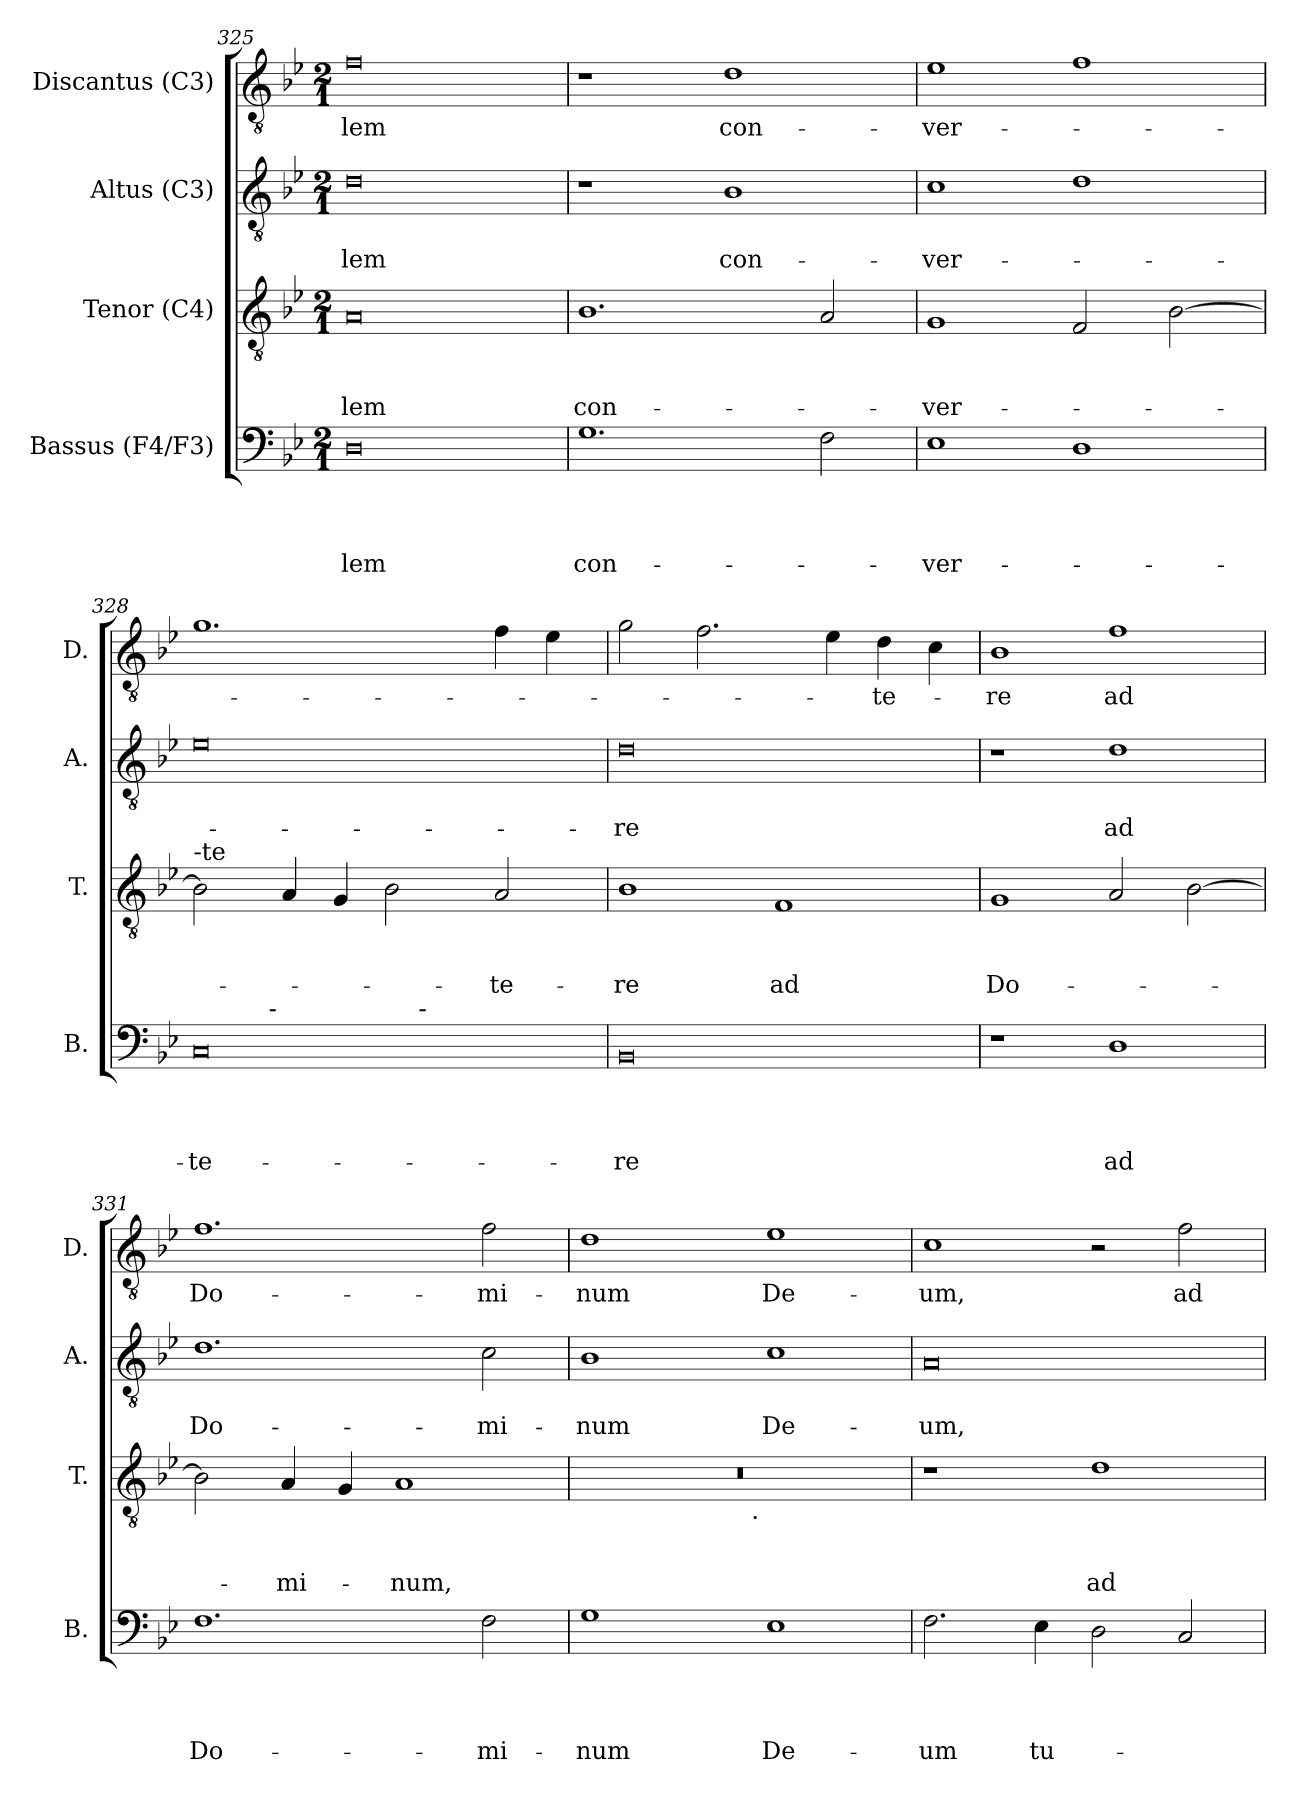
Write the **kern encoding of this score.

**kern	**text	**text	**text	**text	**kern	**text	**text	**text	**kern	**text	**text	**kern	**text
*part4	*part4	*part4	*part4	*part4	*part3	*part3	*part3	*part3	*part2	*part2	*part2	*part1	*part1
*staff4	*staff4	*staff4	*staff4	*staff4	*staff3	*staff3	*staff3	*staff3	*staff2	*staff2	*staff2	*staff1	*staff1
*I"Bassus (F4/F3)	*	*	*	*	*I"Tenor (C4)	*	*	*	*I"Altus (C3)	*	*	*I"Discantus (C3)	*
*I'B.	*	*	*	*	*I'T.	*	*	*	*I'A.	*	*	*I'D.	*
*clefF4	*	*	*	*	*clefGv2	*	*	*	*clefGv2	*	*	*clefGv2	*
*k[b-e-]	*	*	*	*	*k[b-e-]	*	*	*	*k[b-e-]	*	*	*k[b-e-]	*
*B-:	*	*	*	*	*B-:	*	*	*	*B-:	*	*	*B-:	*
*M2/1	*	*	*	*	*M2/1	*	*	*	*M2/1	*	*	*M2/1	*
=325	=325	=325	=325	=325	=325	=325	=325	=325	=325	=325	=325	=325	=325
!	!	!	!	!LO:LY:b	!	!	!	!LO:LY:b	!	!	!LO:LY:b	!	!LO:LY:b
0D	.	.	.	-lem	0A	.	.	-lem	0d	.	-lem	0f	-lem
=326	=326	=326	=326	=326	=326	=326	=326	=326	=326	=326	=326	=326	=326
!	!	!	!	!LO:LY:b	!	!	!	!LO:LY:b	!	!	!	!	!
1.G	.	.	.	con-	1.B-	.	.	con-	1r	.	.	1r	.
!	!	!	!	!	!	!	!	!	!	!	!LO:LY:b	!	!LO:LY:b
.	.	.	.	.	.	.	.	.	1B-	.	con-	1d	con-
2F\	.	.	.	.	2A/	.	.	.	.	.	.	.	.
=327	=327	=327	=327	=327	=327	=327	=327	=327	=327	=327	=327	=327	=327
!	!	!	!	!LO:LY:b	!	!	!	!LO:LY:b	!	!	!LO:LY:b	!	!LO:LY:b
1E-	.	.	.	-ver-	1G	.	.	-ver-	1c	.	-ver-	1e-	-ver-
1D	.	.	.	.	2F/	.	.	.	1d	.	.	1f	.
.	.	.	.	.	[<2B-\	.	.	.	.	.	.	.	.
!!LO:LB:g=z
=328	=328	=328	=328	=328	=328	=328	=328	=328	=328	=328	=328	=328	=328
!	!	!	!	!	!LO:TX:a:t=-te	!	!	!	!	!	!	!	!
!	!	!	!	!LO:LY:b:rj	!	!	!	!	!	!	!	!	!
*^	*	*	*	*	*	*	*	*	*	*	*	*	*
*	*^	*	*	*	*	*	*	*	*	*	*	*	*	*
0C	4...ryy	1ryy	.	.	.	-te-	2B-\]	.	.	.	0e-	.	.	1.g	.
!	!LO:TX:a:t=-	!	!	!	!	!	!	!	!	!	!	!	!	!	!
.	1ryy	.	.	.	.	.	.	.	.	.	.	.	.	.	.
.	.	.	.	.	.	.	4A/	.	.	.	.	.	.	.	.
.	.	.	.	.	.	.	4G/	.	.	.	.	.	.	.	.
.	.	8ryy	.	.	.	.	2B-\	.	.	.	.	.	.	.	.
!	!	!LO:TX:a:t=-	!	!	!	!	!	!	!	!	!	!	!	!	!
.	.	2..ryy	.	.	.	.	.	.	.	.	.	.	.	.	.
.	2ryy	.	.	.	.	.	.	.	.	.	.	.	.	.	.
!	!	!	!	!	!	!	!	!	!	!LO:LY:b	!	!	!	!	!
.	.	.	.	.	.	.	2A/	.	.	-te-	.	.	.	4f\	.
.	.	.	.	.	.	.	.	.	.	.	.	.	.	4e-\	.
.	32ryy	.	.	.	.	.	.	.	.	.	.	.	.	.	.
=329	=329	=329	=329	=329	=329	=329	=329	=329	=329	=329	=329	=329	=329	=329	=329
!	!	!	!	!	!	!LO:LY:b:rj	!	!	!	!LO:LY:b	!	!	!LO:LY:b:rj	!	!
*v	*v	*v	*	*	*	*	*	*	*	*	*	*	*	*	*
0BB-	.	.	.	-re	1B-	.	.	-re	0d	.	-re	2g\	.
.	.	.	.	.	.	.	.	.	.	.	.	2.f\	.
!	!	!	!	!	!	!	!	!LO:LY:b	!	!	!	!	!
.	.	.	.	.	1F	.	.	ad	.	.	.	.	.
.	.	.	.	.	.	.	.	.	.	.	.	4e-\	.
!	!	!	!	!	!	!	!	!	!	!	!	!	!LO:LY:b
.	.	.	.	.	.	.	.	.	.	.	.	4d\	-te-
.	.	.	.	.	.	.	.	.	.	.	.	4c\	.
=330	=330	=330	=330	=330	=330	=330	=330	=330	=330	=330	=330	=330	=330
!	!	!	!	!	!	!	!	!LO:LY:b	!	!	!	!	!LO:LY:b
1r	.	.	.	.	1G	.	.	Do-	1r	.	.	1B-	-re
!	!	!	!	!LO:LY:b	!	!	!	!	!	!	!LO:LY:b	!	!LO:LY:b
1D	.	.	.	ad	2A/	.	.	.	1d	.	ad	1f	ad
.	.	.	.	.	[>2B-\	.	.	.	.	.	.	.	.
=331	=331	=331	=331	=331	=331	=331	=331	=331	=331	=331	=331	=331	=331
!	!	!	!	!LO:LY:b	!	!	!	!	!	!	!LO:LY:b	!	!LO:LY:b
1.F	.	.	.	Do-	2B-\]	.	.	.	1.d	.	Do-	1.f	Do-
!	!	!	!	!	!	!	!	!LO:LY:b	!	!	!	!	!
.	.	.	.	.	4A/	.	.	-mi-	.	.	.	.	.
.	.	.	.	.	4G/	.	.	.	.	.	.	.	.
!	!	!	!	!	!	!	!	!LO:LY:b	!	!	!	!	!
.	.	.	.	.	1A	.	.	-num,	.	.	.	.	.
!	!	!	!	!LO:LY:b	!	!	!	!	!	!	!LO:LY:b	!	!LO:LY:b
2F\	.	.	.	-mi-	.	.	.	.	2c\	.	-mi-	2f\	-mi-
=332	=332	=332	=332	=332	=332	=332	=332	=332	=332	=332	=332	=332	=332
!	!	!	!	!LO:LY:b	!	!	!	!	!	!	!LO:LY:b	!	!LO:LY:b
*	*	*	*	*	*^	*	*	*	*	*	*	*	*
1G	.	.	.	-num	0r	2ryy	.	.	.	1B-	.	-num	1d	-num
.	.	.	.	.	.	4...ryy	.	.	.	.	.	.	.	.
!	!	!	!	!	!	!LO:TX:b:t=.	!	!	!	!	!	!	!	!
.	.	.	.	.	.	1ryy	.	.	.	.	.	.	.	.
!	!	!	!	!LO:LY:b	!	!	!	!	!	!	!	!LO:LY:b	!	!LO:LY:b
1E-	.	.	.	De-	.	.	.	.	.	1c	.	De-	1e-	De-
.	.	.	.	.	.	32ryy	.	.	.	.	.	.	.	.
!!LO:LB:g=z
=333	=333	=333	=333	=333	=333	=333	=333	=333	=333	=333	=333	=333	=333	=333
!	!	!	!	!LO:LY:b	!	!	!	!	!	!	!	!LO:LY:b	!	!LO:LY:b
*	*	*	*	*	*v	*v	*	*	*	*	*	*	*	*
2.F\	.	.	.	-um	1r	.	.	.	0A	.	-um,	1c	-um,
!	!	!	!	!LO:LY:b	!	!	!	!	!	!	!	!	!
4E-\	.	.	.	tu-	.	.	.	.	.	.	.	.	.
!	!	!	!	!	!	!	!	!LO:LY:b	!	!	!	!	!
2D\	.	.	.	.	1d	.	.	ad	.	.	.	2r	.
!	!	!	!	!	!	!	!	!	!	!	!	!	!LO:LY:b
2C/	.	.	.	.	.	.	.	.	.	.	.	2f\	ad
=	=	=	=	=	=	=	=	=	=	=	=	=	=
*-	*-	*-	*-	*-	*-	*-	*-	*-	*-	*-	*-	*-	*-
